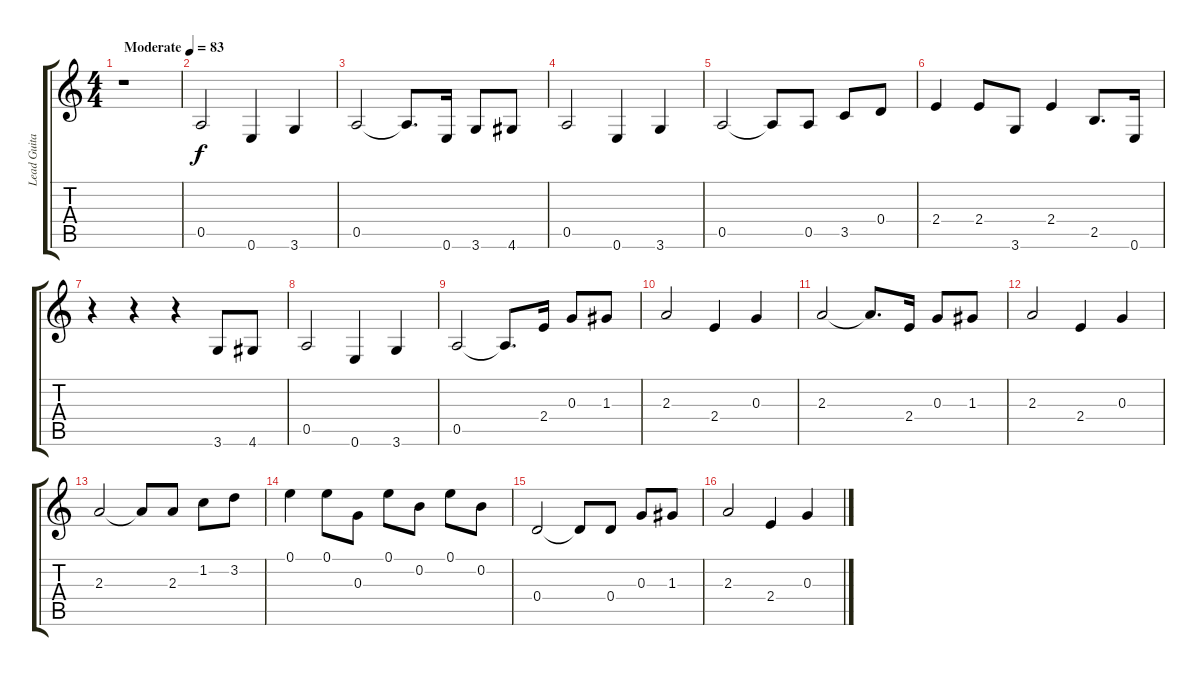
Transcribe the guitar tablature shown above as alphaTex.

\track ("Lead Guitar" "Lead Guita") {instrument electricguitarmuted}
\staff {score tabs}
\tuning (E4 B3 G3 D3 A2 E2) {hide}
\ts (4 4)
\tempo (83 "Moderate")
\clef g2
\ks c
r.1{dy f instrument electricguitarmuted} |
0.5.2 0.6.4 3.6.4 |
0.5.2 0.5{t}.8{d} 0.6.16 3.6.8 4.6.8 |
0.5.2 0.6.4 3.6.4 |
0.5.2 0.5{t}.8 0.5.8 3.5.8 0.4.8 |
2.4.4 2.4.8 3.6.8 2.4.4 2.5.8{d} 0.6.16 |
r.4 r.4 r.4 3.6.8 4.6.8 |
0.5.2 0.6.4 3.6.4 |
0.5.2 0.5{t}.8{d} 2.4.16 0.3.8 1.3.8 |
2.3.2 2.4.4 0.3.4 |
2.3.2 2.3{t}.8{d} 2.4.16 0.3.8 1.3.8 |
2.3.2 2.4.4 0.3.4 |
2.3.2 2.3{t}.8 2.3.8 1.2.8 3.2.8 |
0.1.4 0.1.8 0.3.8 0.1.8 0.2.8 0.1.8 0.2.8 |
0.4.2 0.4{t}.8 0.4.8 0.3.8 1.3.8 |
2.3.2 2.4.4 0.3.4
